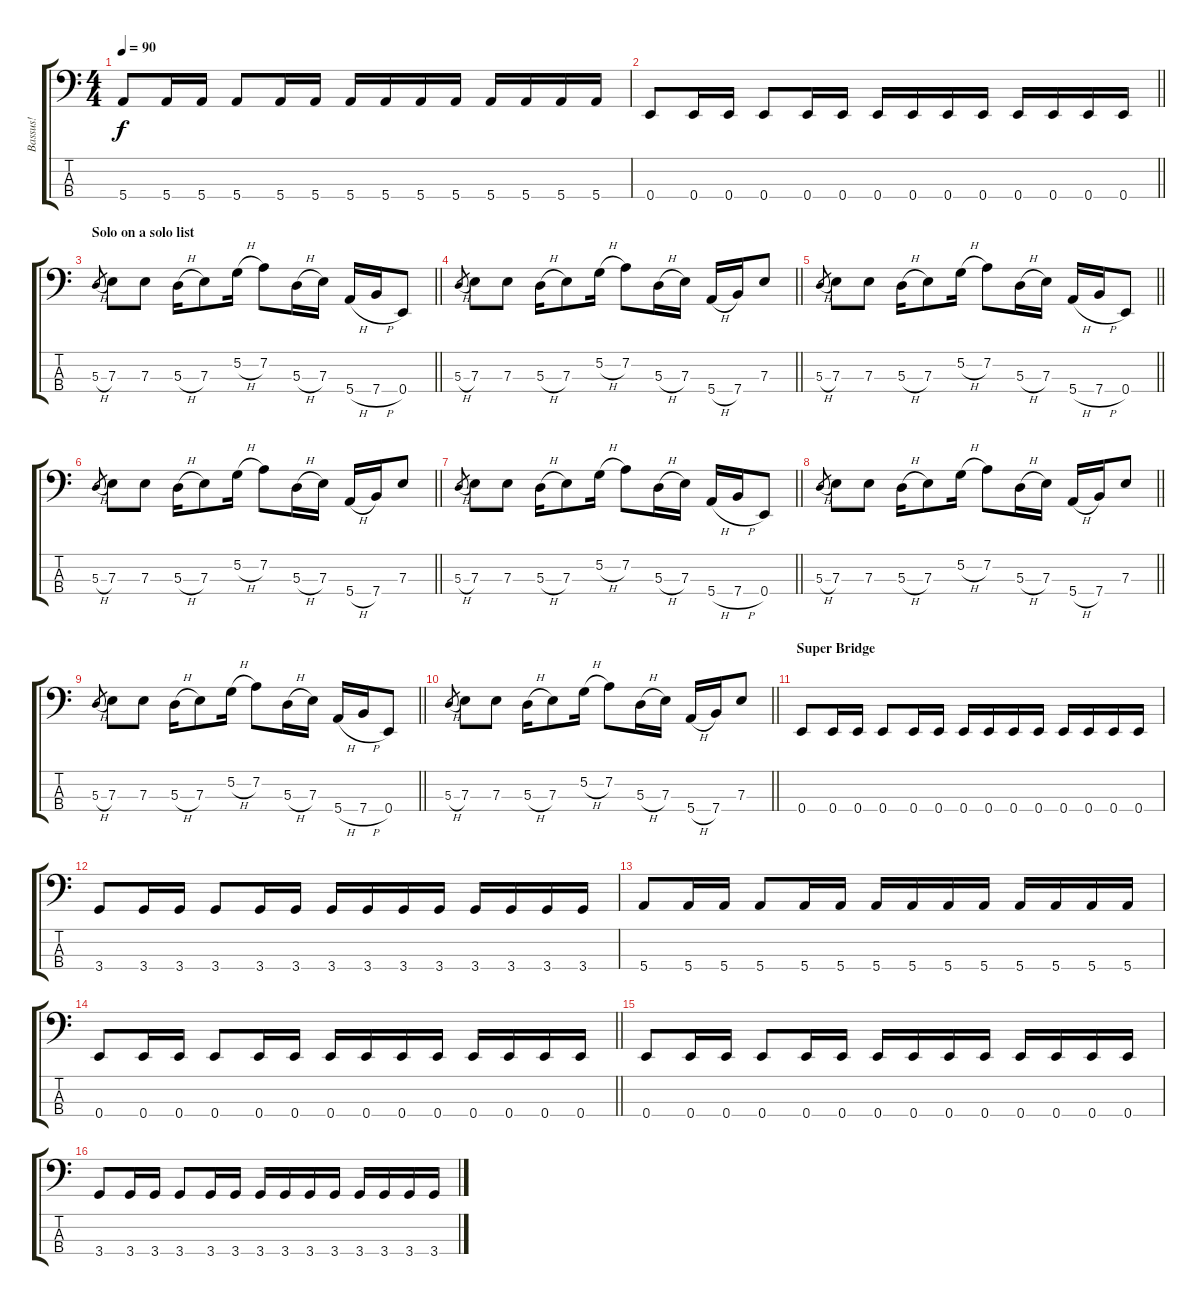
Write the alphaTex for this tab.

\track ("Bassus!" "Bassus!") {instrument electricbassfinger}
\staff {score tabs}
\tuning (G2 D2 A1 E1) {hide}
\ts (4 4)
\tempo 90
\clef f4
\ks c
5.4.8{dy f} 5.4.16 5.4.16 5.4.8 5.4.16 5.4.16 5.4.16 5.4.16 5.4.16 5.4.16 5.4.16 5.4.16 5.4.16 5.4.16 |
\barLineRight lightlight
0.4.8 0.4.16 0.4.16 0.4.8 0.4.16 0.4.16 0.4.16 0.4.16 0.4.16 0.4.16 0.4.16 0.4.16 0.4.16 0.4.16 |
\section ("" "Solo on a solo list")
\barLineRight lightlight
5.3{h}.8{gr} 7.3.8 7.3.8 5.3{h}.16 7.3.8 5.2{h}.16 7.2.8 5.3{h}.16 7.3.16 5.4{h}.16 7.4{h}.16 0.4.8 |
\barLineRight lightlight
5.3{h}.8{gr} 7.3.8 7.3.8 5.3{h}.16 7.3.8 5.2{h}.16 7.2.8 5.3{h}.16 7.3.16 5.4{h}.16 7.4.16 7.3.8 |
\barLineRight lightlight
5.3{h}.8{gr} 7.3.8 7.3.8 5.3{h}.16 7.3.8 5.2{h}.16 7.2.8 5.3{h}.16 7.3.16 5.4{h}.16 7.4{h}.16 0.4.8 |
\barLineRight lightlight
5.3{h}.8{gr} 7.3.8 7.3.8 5.3{h}.16 7.3.8 5.2{h}.16 7.2.8 5.3{h}.16 7.3.16 5.4{h}.16 7.4.16 7.3.8 |
\barLineRight lightlight
5.3{h}.8{gr} 7.3.8 7.3.8 5.3{h}.16 7.3.8 5.2{h}.16 7.2.8 5.3{h}.16 7.3.16 5.4{h}.16 7.4{h}.16 0.4.8 |
\barLineRight lightlight
5.3{h}.8{gr} 7.3.8 7.3.8 5.3{h}.16 7.3.8 5.2{h}.16 7.2.8 5.3{h}.16 7.3.16 5.4{h}.16 7.4.16 7.3.8 |
\barLineRight lightlight
5.3{h}.8{gr} 7.3.8 7.3.8 5.3{h}.16 7.3.8 5.2{h}.16 7.2.8 5.3{h}.16 7.3.16 5.4{h}.16 7.4{h}.16 0.4.8 |
\barLineRight lightlight
5.3{h}.8{gr} 7.3.8 7.3.8 5.3{h}.16 7.3.8 5.2{h}.16 7.2.8 5.3{h}.16 7.3.16 5.4{h}.16 7.4.16 7.3.8 |
\section ("" "Super Bridge")
0.4.8 0.4.16 0.4.16 0.4.8 0.4.16 0.4.16 0.4.16 0.4.16 0.4.16 0.4.16 0.4.16 0.4.16 0.4.16 0.4.16 |
3.4.8 3.4.16 3.4.16 3.4.8 3.4.16 3.4.16 3.4.16 3.4.16 3.4.16 3.4.16 3.4.16 3.4.16 3.4.16 3.4.16 |
5.4.8 5.4.16 5.4.16 5.4.8 5.4.16 5.4.16 5.4.16 5.4.16 5.4.16 5.4.16 5.4.16 5.4.16 5.4.16 5.4.16 |
\barLineRight lightlight
0.4.8 0.4.16 0.4.16 0.4.8 0.4.16 0.4.16 0.4.16 0.4.16 0.4.16 0.4.16 0.4.16 0.4.16 0.4.16 0.4.16 |
0.4.8 0.4.16 0.4.16 0.4.8 0.4.16 0.4.16 0.4.16 0.4.16 0.4.16 0.4.16 0.4.16 0.4.16 0.4.16 0.4.16 |
3.4.8 3.4.16 3.4.16 3.4.8 3.4.16 3.4.16 3.4.16 3.4.16 3.4.16 3.4.16 3.4.16 3.4.16 3.4.16 3.4.16
